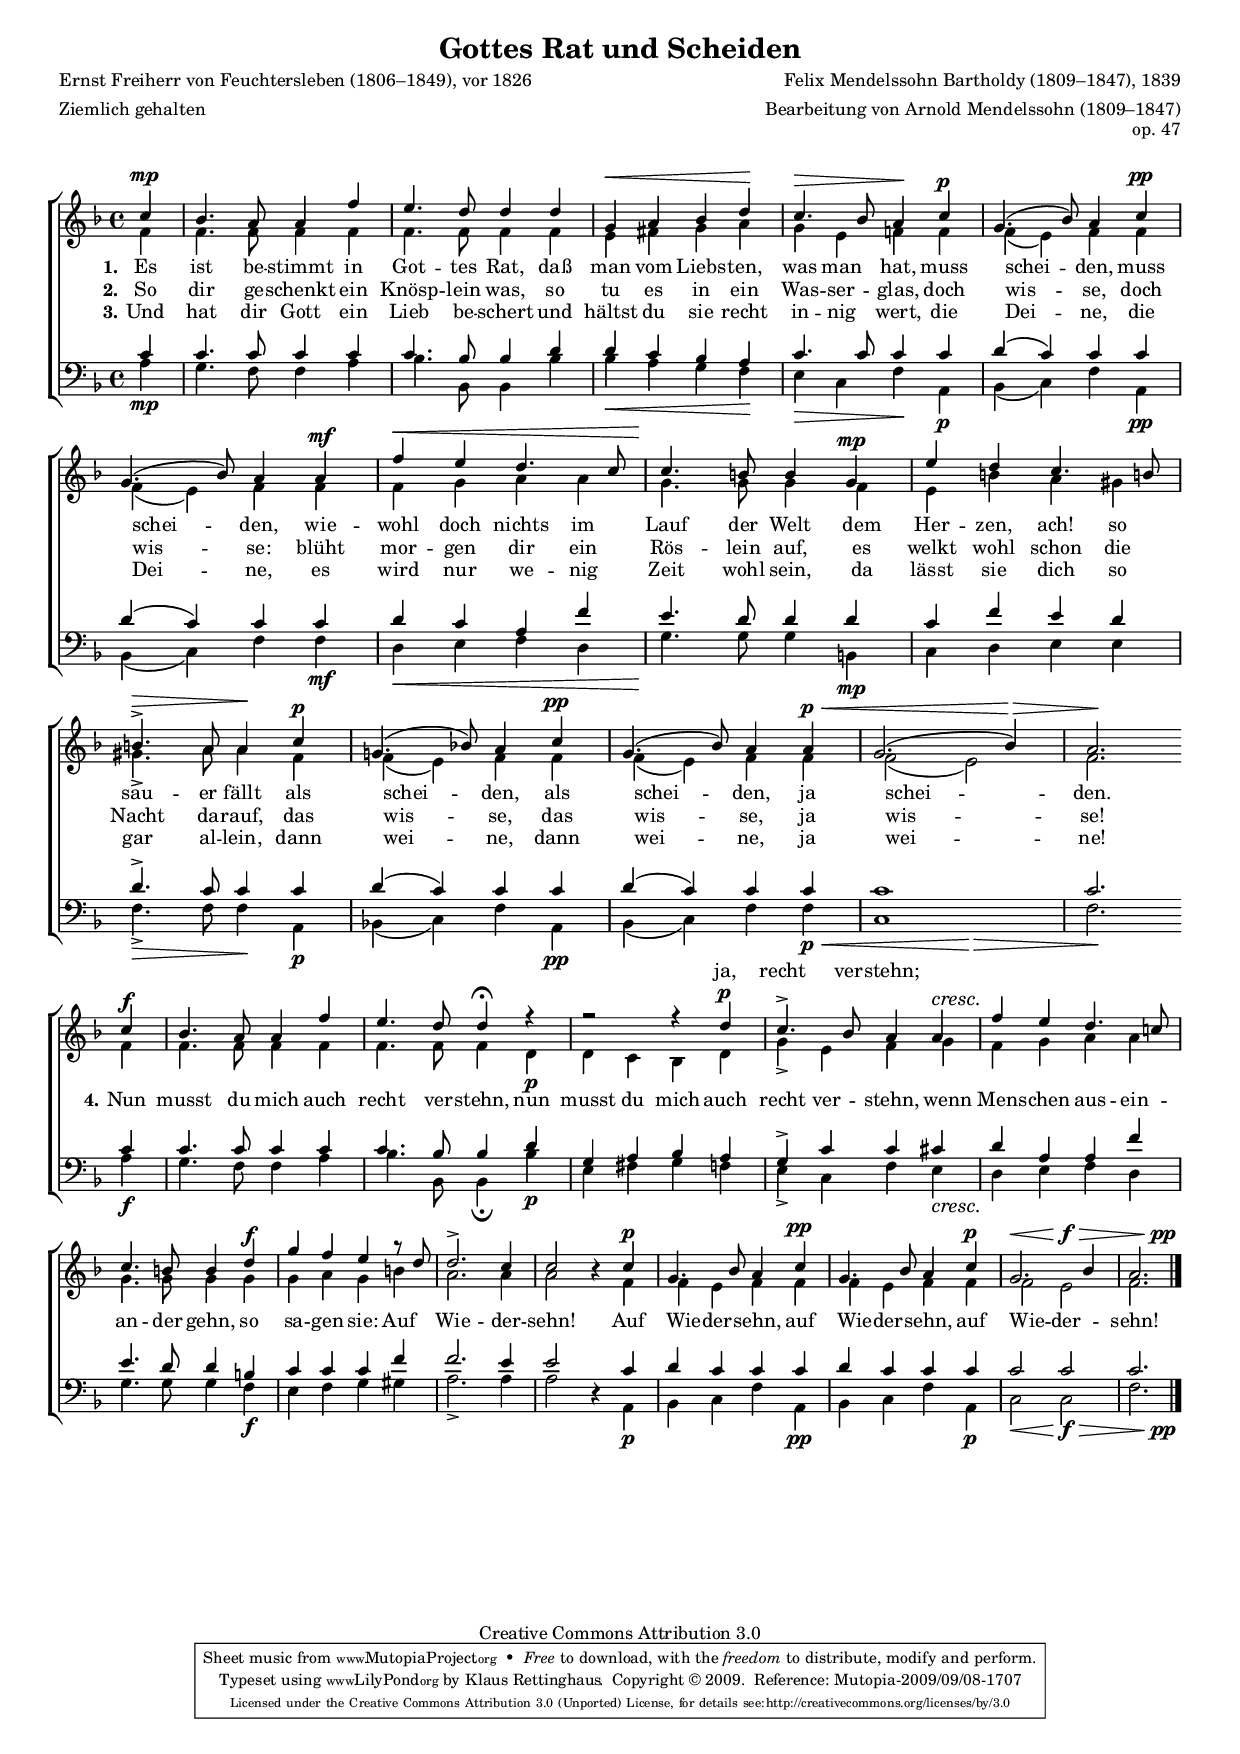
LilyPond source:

\include "deutsch.ly" 

#(set-global-staff-size 15.5) 
#(ly:set-option 'point-and-click #f) 

\version "2.12" 

global = { \key f \major \time 4/4 \tempo 4=100 } 

SGottesRat = \relative f'' { 
\partial 4 
c4\mp b4. a8 a4 f' e4. d8 d4 
d4 g,\< a b d\! c4.\> b8 a4\! 
c4\p g4.( b8) a4 
c4\pp g4.( b8) a4 
a4\mf f'\< e d4. c8 c4.\! h8 h4 
g4\mp e' d c4. h8 h4.->\> a8 a4\! 
c4\p g!4.( b!8) a4 
c4\pp g4.( b8) a4 
\override Hairpin #'to-barline = ##f 
a4\p\< g2.( b4)\> a2.\! 
\bar ":|" \break 
c4\f b4. a8 a4 f' e4. d8 d4\fermata 
r4 r2 r4 d\p c4.-> b8 a4 
\crescTextCresc 
a4\< f'4 e d4. c!8 c4. h8 h4 
\revert Rest #'direction 
d4\f g f e r8 d d2.-> c4 c2 r4 
c4\p g4. b8 a4 
c4\pp g4. b8 a4 
\crescHairpin 
c4\p << g2.\< {s2 s4\f\>} >> b4 << a2. {s2 s4\pp} >> 
\bar "|." 
} 

AGottesRat = \relative f' { 
\partial 4 
f4 f4. f8 f4 f f4. f8 f4 
f4 e fis g a g e f! 
f4 f( e) f 
f4 f( e) f 
f4 f g a a g4. g8 g4 
f4 e h' a gis gis4.-> a8 a4 
f4 f( e) f 
f4 f( e) f 
f4 f2( e) f2. 
\bar ":|" 
f4 f4. f8 f4 f f4. f8 f4 
d4\p d c b d g-> e f 
g4 f g a a g4. g8 g4 
g4 g a g h a2. a4 a2 s4 
f4 f e f 
f4 f e f 
f4 f2 e f2. 
\bar "|." 
} 

TGottesRat = \relative f' { 
\partial 4 
c4 c4. c8 c4 c c4. b8 b4 
d4 d c b a c4. c8 c4 
c4 d( c) c 
c4 d( c) c 
c4 d c a f' e4. d8 d4 
d4 c f e d d4.-> c8 c4 
c4 d( c) c 
c4 d( c) c 
c4 c1 c2. 
\bar ":|" 
c4 c4. c8 c4 c c4. b8 b4 
d4 g, a b a g-> c c 
cis4 d a a f' e4. d8 d4 
h4 c c c f f2. e4 e2 s4 
c4 d c c 
c4 d c c 
c4 c2 c c2. 
\bar "|." 
} 

BGottesRat = \relative f { 
\partial 4 
a4\mp g4. f8 f4 a b4. b,8 b4 
b'4 b4\< a g f\! e\> c f\! 
a,4\p b( c) f 
a,4\pp b( c) f 
f4\mf d\< e f d g4.\! g8 g4 
h,4\mp c d e e f4.->\> f8 f4\! 
a,4\p b!( c) f 
a,4\pp b( c) f 
\override Hairpin #'to-barline = ##f 
f4\p\< << c1 {s2 s\>} >> f2.\! 
\bar ":|" 
a4\f g4. f8 f4 a b4. b,8 b4\fermata 
b'4\p e, fis g f e-> c f 
\crescTextCresc 
e4\< d e f d g4. g8 g4 
\revert Rest #'direction 
f4\f e f g gis a2.-> a4 a2 r4 
a,4\p b c f 
a,4\pp b c f 
\crescHairpin 
a,4\p c2\< c\f\> << f2. {s2 s4\pp} >> 
\bar "|." 
} 


LGottesRatA = \lyricmode { 
\set stanza = "1." 
Es ist be -- stimmt in Got -- tes Rat, 
daß man vom Liebs -- ten, was man hat, 
muss schei -- den, 
muss schei -- den, 
wie -- wohl doch nichts im Lauf der Welt 
dem Her -- zen, ach! so sau -- er fällt 
als schei -- den, 
als schei -- den, 
ja schei -- den. 
} 

LGottesRatB = \lyricmode { 
\set stanza = "2."
So dir ge -- schenkt ein Knösp -- lein was, 
so tu es in ein Was -- ser -- glas, 
doch wis -- se, 
doch wis -- se: 
blüht mor -- gen dir ein Rös -- lein auf, 
es welkt wohl schon die Nacht da -- rauf, 
das wis -- se, 
das wis -- se, 
ja wis -- se! 
}

LGottesRatC = \lyricmode {
\set stanza = "3." 
Und hat dir Gott ein Lieb be -- schert 
und hältst du sie recht in -- nig wert, 
die Dei -- ne, 
die Dei -- ne, 
es wird nur we -- nig Zeit wohl sein, 
da lässt sie dich so gar al -- lein, 
dann wei -- ne, 
dann wei -- ne, 
ja wei -- ne! 
}

LGottesRatD = \lyricmode { 
\set stanza = "4." 
Nun musst du mich auch recht ver -- stehn, 
nun musst du mich auch recht ver -- stehn, 
wenn Men -- schen aus -- ein -- an -- der gehn, 
so sa -- gen sie: 
Auf Wie -- der -- sehn! 
Auf Wie -- der -- sehn, 
auf Wie -- der -- sehn, 
auf Wie -- der -- sehn! 
} 

LGottesRatX = \lyricmode { 
\skip 4 \skip 4 \skip 4 \skip 4 \skip 4 \skip 4 \skip 4 \skip 4 
\skip 4 \skip 4 \skip 4 \skip 4 \skip 4 \skip 4 \skip 4 \skip 4 
\skip 4 \skip 4 \skip 4 
\skip 4 \skip 4 \skip 4 
\skip 4 \skip 4 \skip 4 \skip 4 \skip 4 \skip 4 \skip 4 \skip 4 
\skip 4 \skip 4 \skip 4 \skip 4 \skip 4 \skip 4 \skip 4 \skip 4 
\skip 4 \skip 4 \skip 4 
\skip 4 \skip 4 \skip 4 
\skip 4 \skip 4 \skip 4 
\skip 4 \skip 4 \skip 4 \skip 4 \skip 4 \skip 4 \skip 4 \skip 4 
ja, recht ver -- stehn; 
} 

%--------------------

\header { 
kaisernumber = "133" 
comment = "" 
footnote = "" 
 
title = "Gottes Rat und Scheiden" 
subtitle = "" 
composer = "Felix Mendelssohn Bartholdy (1809–1847), 1839" 
opus = "op. 47" 
meter = \markup {Ziemlich gehalten} 
arranger = "Bearbeitung von Arnold Mendelssohn (1809–1847)" 
poet = "Ernst Freiherr von Feuchtersleben (1806–1849), vor 1826" 
 
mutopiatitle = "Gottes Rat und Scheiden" 
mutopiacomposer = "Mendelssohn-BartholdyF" 
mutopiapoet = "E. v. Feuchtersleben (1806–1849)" 
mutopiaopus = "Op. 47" 
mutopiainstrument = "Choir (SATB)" 
date = "1910s" 
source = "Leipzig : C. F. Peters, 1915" 
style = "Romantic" 
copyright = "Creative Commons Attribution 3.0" 
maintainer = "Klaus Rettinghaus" 
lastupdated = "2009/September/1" 
 
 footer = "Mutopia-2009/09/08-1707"
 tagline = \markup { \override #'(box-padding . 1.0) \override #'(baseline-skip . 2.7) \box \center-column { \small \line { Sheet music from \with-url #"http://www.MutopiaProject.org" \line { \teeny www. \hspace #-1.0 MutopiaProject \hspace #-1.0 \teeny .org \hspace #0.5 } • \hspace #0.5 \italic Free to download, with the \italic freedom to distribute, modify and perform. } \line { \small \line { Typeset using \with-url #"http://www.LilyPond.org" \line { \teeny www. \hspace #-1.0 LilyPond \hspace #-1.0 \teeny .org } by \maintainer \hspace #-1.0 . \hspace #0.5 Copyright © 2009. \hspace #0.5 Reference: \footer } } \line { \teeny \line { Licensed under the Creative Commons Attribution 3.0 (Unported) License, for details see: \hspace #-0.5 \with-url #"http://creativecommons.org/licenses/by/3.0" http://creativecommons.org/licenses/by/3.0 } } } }
} 

\score {
{
\context ChoirStaff 
	<< 
	\context Lyrics = extra 
	\context Staff = women 
	<< 
	#(set-accidental-style 'voice) 
	\set Staff.midiInstrument = "voice oohs" 
			\clef "G" 
			\context Voice = Sopran { \voiceOne 
				<< 
				\autoBeamOff 
				\dynamicUp 
				{ \global \SGottesRat } 
				>> } 
			\context Voice = Alt { \voiceTwo 
 				<< 
				\autoBeamOff 
				\dynamicDown 
				{ \global \AGottesRat } 
				>> } 
			>> 
	\context Lyrics = verseone 
	\context Lyrics = versetwo 
	\context Lyrics = versethree 
	\context Staff = men 
	<< 
	#(set-accidental-style 'voice) 
	\set Staff.midiInstrument = "voice oohs" 
			\clef "F" 
			\context Voice = Tenor { \voiceOne 
				<< 
				\autoBeamOff 
				\dynamicUp 
				{ \global \TGottesRat } 
				>> } 
			\context Voice = Bass { \voiceTwo 
				<< 
				\autoBeamOff 
				\dynamicDown 
				{ \global \BGottesRat } 
				>> } 
		>> 
	\context Lyrics = extra \lyricsto Sopran \LGottesRatX 
	\context Lyrics = verseone \lyricsto Alt \LGottesRatA 
	\context Lyrics = versetwo \lyricsto Alt { \LGottesRatB \LGottesRatD } 
	\context Lyrics = versethree \lyricsto Alt \LGottesRatC 
	>> 
}

\layout {
indent = 0.0\cm
\context {\Score 
\remove "Bar_number_engraver"
\override MetronomeMark #'transparent = ##t 
\override DynamicTextSpanner #'dash-period = #-1.0 
\override BreathingSign #'text = #(make-musicglyph-markup "scripts.rvarcomma") 
}
\context {\Staff 
\override VerticalAxisGroup #'minimum-Y-extent = #'(-1 . 1) 
}
}

\midi {
\context { \Voice 
\remove "Dynamic_performer" 
}
}

}
